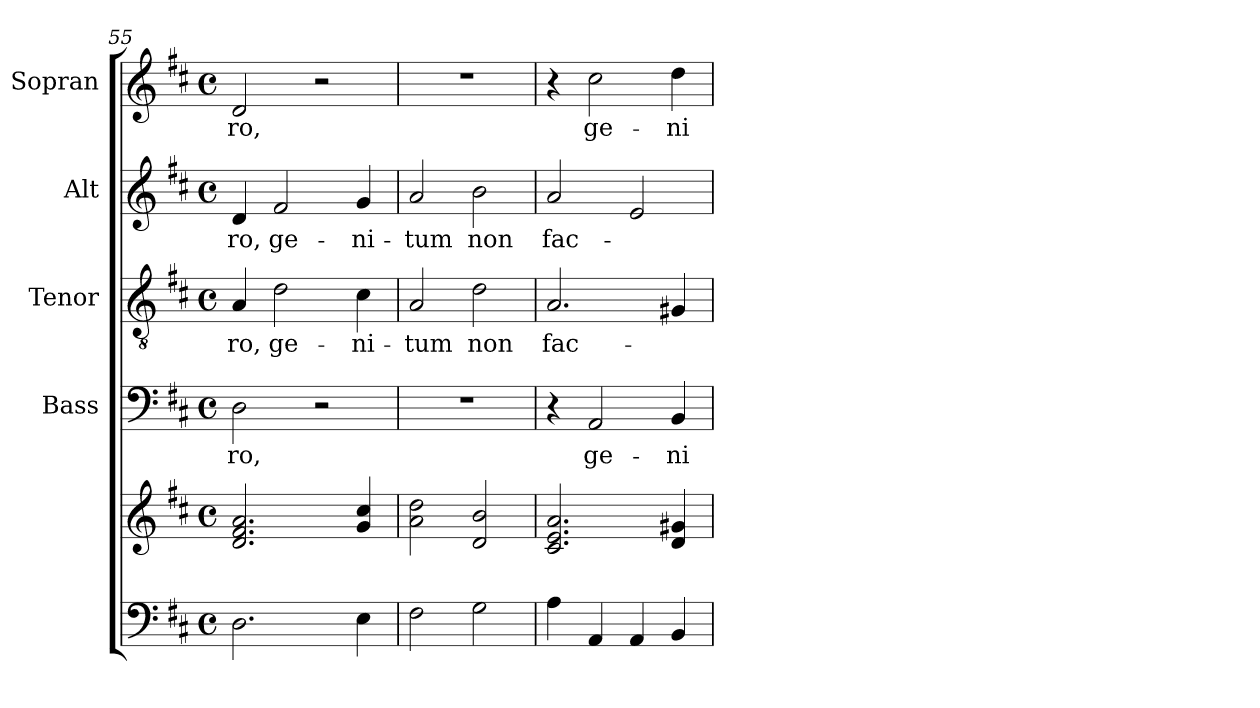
**kern	**kern	**kern	**text	**kern	**text	**kern	**text	**kern	**text
*part5	*part5	*part4	*part4	*part3	*part3	*part2	*part2	*part1	*part1
*staff6	*staff5	*staff4	*staff4	*staff3	*staff3	*staff2	*staff2	*staff1	*staff1
*	*	*I"Bass	*	*I"Tenor	*	*I"Alt	*	*I"Sopran	*
*	*	*I'B.	*	*I'T.	*	*I'A.	*	*I'S.	*
*clefF4	*clefG2	*clefF4	*	*clefGv2	*	*clefG2	*	*clefG2	*
*k[f#c#]	*k[f#c#]	*k[f#c#]	*	*k[f#c#]	*	*k[f#c#]	*	*k[f#c#]	*
*D:	*D:	*D:	*	*D:	*	*D:	*	*D:	*
*M4/4	*M4/4	*M4/4	*	*M4/4	*	*M4/4	*	*M4/4	*
*met(c)	*met(c)	*met(c)	*	*met(c)	*	*met(c)	*	*met(c)	*
=55	=55	=55	=55	=55	=55	=55	=55	=55	=55
!	!	!	!LO:LY:b	!	!LO:LY:b	!	!LO:LY:b	!	!LO:LY:b
2.D\	2.d/ 2.f#/ 2.a/	2D\	-ro,	4A/	-ro,	4d/	-ro,	2d/	-ro,
!	!	!	!	!	!LO:LY:b	!	!LO:LY:b	!	!
.	.	.	.	2d\	ge-	2f#/	ge-	.	.
.	.	2r	.	.	.	.	.	2r	.
!	!	!	!	!	!LO:LY:b	!	!LO:LY:b	!	!
4E\	4g/ 4cc#/	.	.	4c#\	-ni-	4g/	-ni-	.	.
=56	=56	=56	=56	=56	=56	=56	=56	=56	=56
!	!	!	!	!	!LO:LY:b	!	!LO:LY:b	!	!
2F#\	2a\ 2dd\	1r	.	2A/	-tum	2a/	-tum	1r	.
!	!	!	!	!	!LO:LY:b	!	!LO:LY:b	!	!
2G\	2d/ 2b/	.	.	2d\	non	2b\	non	.	.
=57	=57	=57	=57	=57	=57	=57	=57	=57	=57
!	!	!	!	!	!LO:LY:b	!	!LO:LY:b	!	!
4A\	2.c#/ 2.e/ 2.a/	4r	.	2.A/	fac-	2a/	fac-	4r	.
!	!	!	!LO:LY:b	!	!	!	!	!	!LO:LY:b
4AA/	.	2AA/	ge-	.	.	.	.	2cc#\	ge-
4AA/	.	.	.	.	.	2e/	.	.	.
!	!	!	!LO:LY:b	!	!	!	!	!	!LO:LY:b
4BB/	4d/ 4g#X/	4BB/	-ni-	4G#X/	.	.	.	4dd\	-ni-
=	=	=	=	=	=	=	=	=	=
*-	*-	*-	*-	*-	*-	*-	*-	*-	*-
